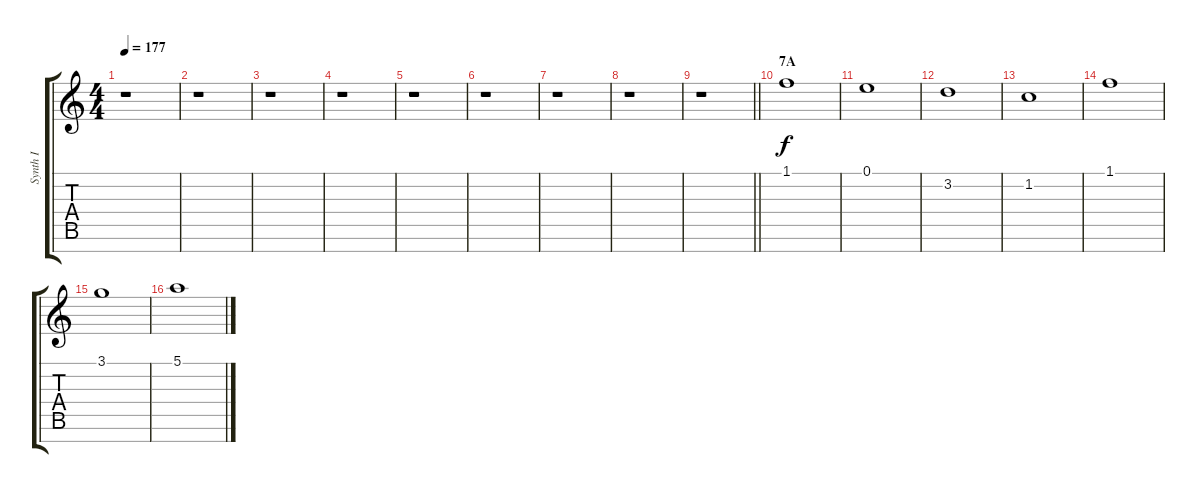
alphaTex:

\track ("Synth I" "Synth I") {instrument fx5brightness}
\staff {score tabs}
\tuning (E5 B4 G4 D4 A3 E3 B2) {hide}
\ts (4 4)
\tempo 177
\clef g2
\ks c
r.1{dy f} |
r.1 |
r.1 |
r.1 |
r.1 |
r.1 |
r.1 |
r.1 |
\barLineRight lightlight
r.1 |
\section ("" "7A")
1.1.1 |
0.1.1 |
3.2.1 |
1.2.1 |
1.1.1 |
3.1.1 |
5.1.1
